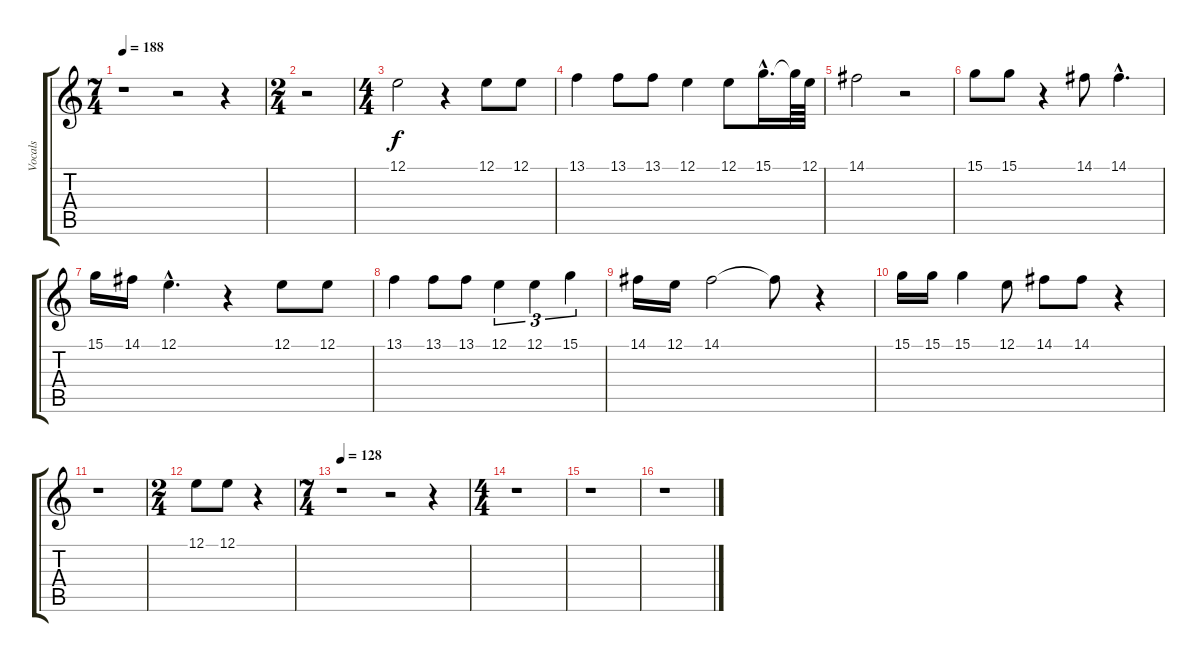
\track ("Vocals" "Vocals") {instrument lead2sawtooth}
\staff {score tabs}
\tuning (E4 B3 G3 D3 A2 E2) {hide}
\ts (7 4)
\tempo 188
\clef g2
\ks c
r.1{dy f} r.2 r.4 |
\ts (2 4)
r.2 |
\ts (4 4)
12.1.2 r.4 12.1.8 12.1.8 |
13.1.4 13.1.8 13.1.8 12.1.4 12.1.8 15.1{hac}.16{d} 15.1{t}.64 12.1.64 |
14.1.2 r.2 |
15.1.8 15.1.8 r.4 14.1.8 14.1{hac}.4{d} |
15.1.16 14.1.16 12.1{hac}.4{d} r.4 12.1.8 12.1.8 |
13.1.4 13.1.8 13.1.8 12.1.4{tu (3 2)} 12.1.4{tu (3 2)} 15.1.4{tu (3 2)} |
14.1.16 12.1.16 14.1.2 14.1{t}.8 r.4 |
15.1.16 15.1.16 15.1.4 12.1.8 14.1.8 14.1.8 r.4 |
r.1 |
\ts (2 4)
12.1.8 12.1.8 r.4 |
\ts (7 4)
\tempo 128
r.1 r.2 r.4 |
\ts (4 4)
r.1 |
r.1 |
r.1
